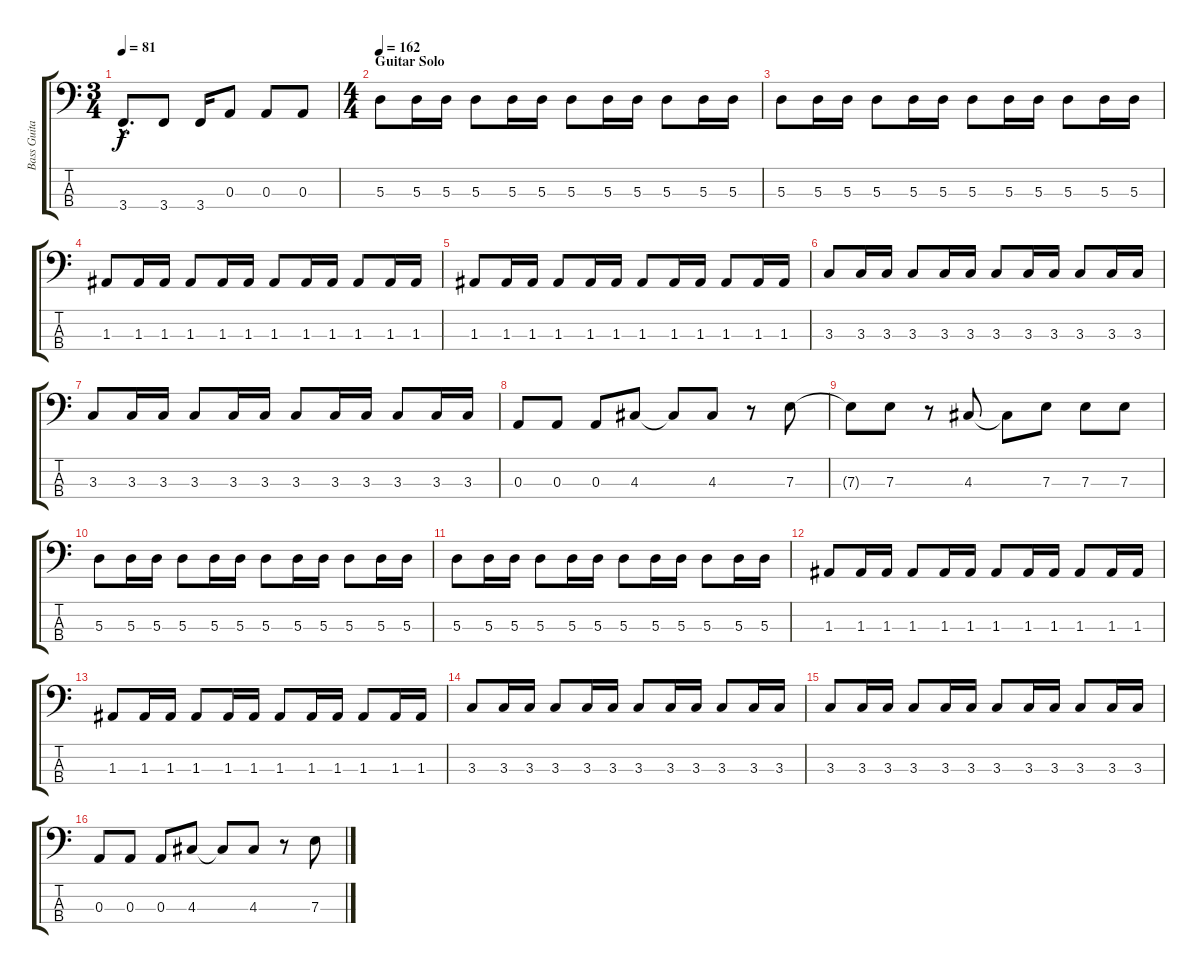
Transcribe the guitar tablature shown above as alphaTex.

\track ("Bass Guitar" "Bass Guita") {instrument electricbasspick}
\staff {score tabs}
\tuning (G2 D2 A1 D1) {hide}
\ts (3 4)
\tempo 81
\clef f4
\ks c
3.4{hac}.8{d dy f} 3.4.8 3.4.16 0.3.8 0.3.8 0.3.8 |
\ts (4 4)
\section ("" "Guitar Solo")
\tempo 162
5.3.8 5.3.16 5.3.16 5.3.8 5.3.16 5.3.16 5.3.8 5.3.16 5.3.16 5.3.8 5.3.16 5.3.16 |
5.3.8 5.3.16 5.3.16 5.3.8 5.3.16 5.3.16 5.3.8 5.3.16 5.3.16 5.3.8 5.3.16 5.3.16 |
1.3.8 1.3.16 1.3.16 1.3.8 1.3.16 1.3.16 1.3.8 1.3.16 1.3.16 1.3.8 1.3.16 1.3.16 |
1.3.8 1.3.16 1.3.16 1.3.8 1.3.16 1.3.16 1.3.8 1.3.16 1.3.16 1.3.8 1.3.16 1.3.16 |
3.3.8 3.3.16 3.3.16 3.3.8 3.3.16 3.3.16 3.3.8 3.3.16 3.3.16 3.3.8 3.3.16 3.3.16 |
3.3.8 3.3.16 3.3.16 3.3.8 3.3.16 3.3.16 3.3.8 3.3.16 3.3.16 3.3.8 3.3.16 3.3.16 |
0.3.8 0.3.8 0.3.8 4.3.8 4.3{t}.8 4.3.8 r.8 7.3.8 |
7.3{t}.8 7.3.8 r.8 4.3.8 4.3{t}.8 7.3.8 7.3.8 7.3.8 |
5.3.8 5.3.16 5.3.16 5.3.8 5.3.16 5.3.16 5.3.8 5.3.16 5.3.16 5.3.8 5.3.16 5.3.16 |
5.3.8 5.3.16 5.3.16 5.3.8 5.3.16 5.3.16 5.3.8 5.3.16 5.3.16 5.3.8 5.3.16 5.3.16 |
1.3.8 1.3.16 1.3.16 1.3.8 1.3.16 1.3.16 1.3.8 1.3.16 1.3.16 1.3.8 1.3.16 1.3.16 |
1.3.8 1.3.16 1.3.16 1.3.8 1.3.16 1.3.16 1.3.8 1.3.16 1.3.16 1.3.8 1.3.16 1.3.16 |
3.3.8 3.3.16 3.3.16 3.3.8 3.3.16 3.3.16 3.3.8 3.3.16 3.3.16 3.3.8 3.3.16 3.3.16 |
3.3.8 3.3.16 3.3.16 3.3.8 3.3.16 3.3.16 3.3.8 3.3.16 3.3.16 3.3.8 3.3.16 3.3.16 |
0.3.8 0.3.8 0.3.8 4.3.8 4.3{t}.8 4.3.8 r.8 7.3.8
